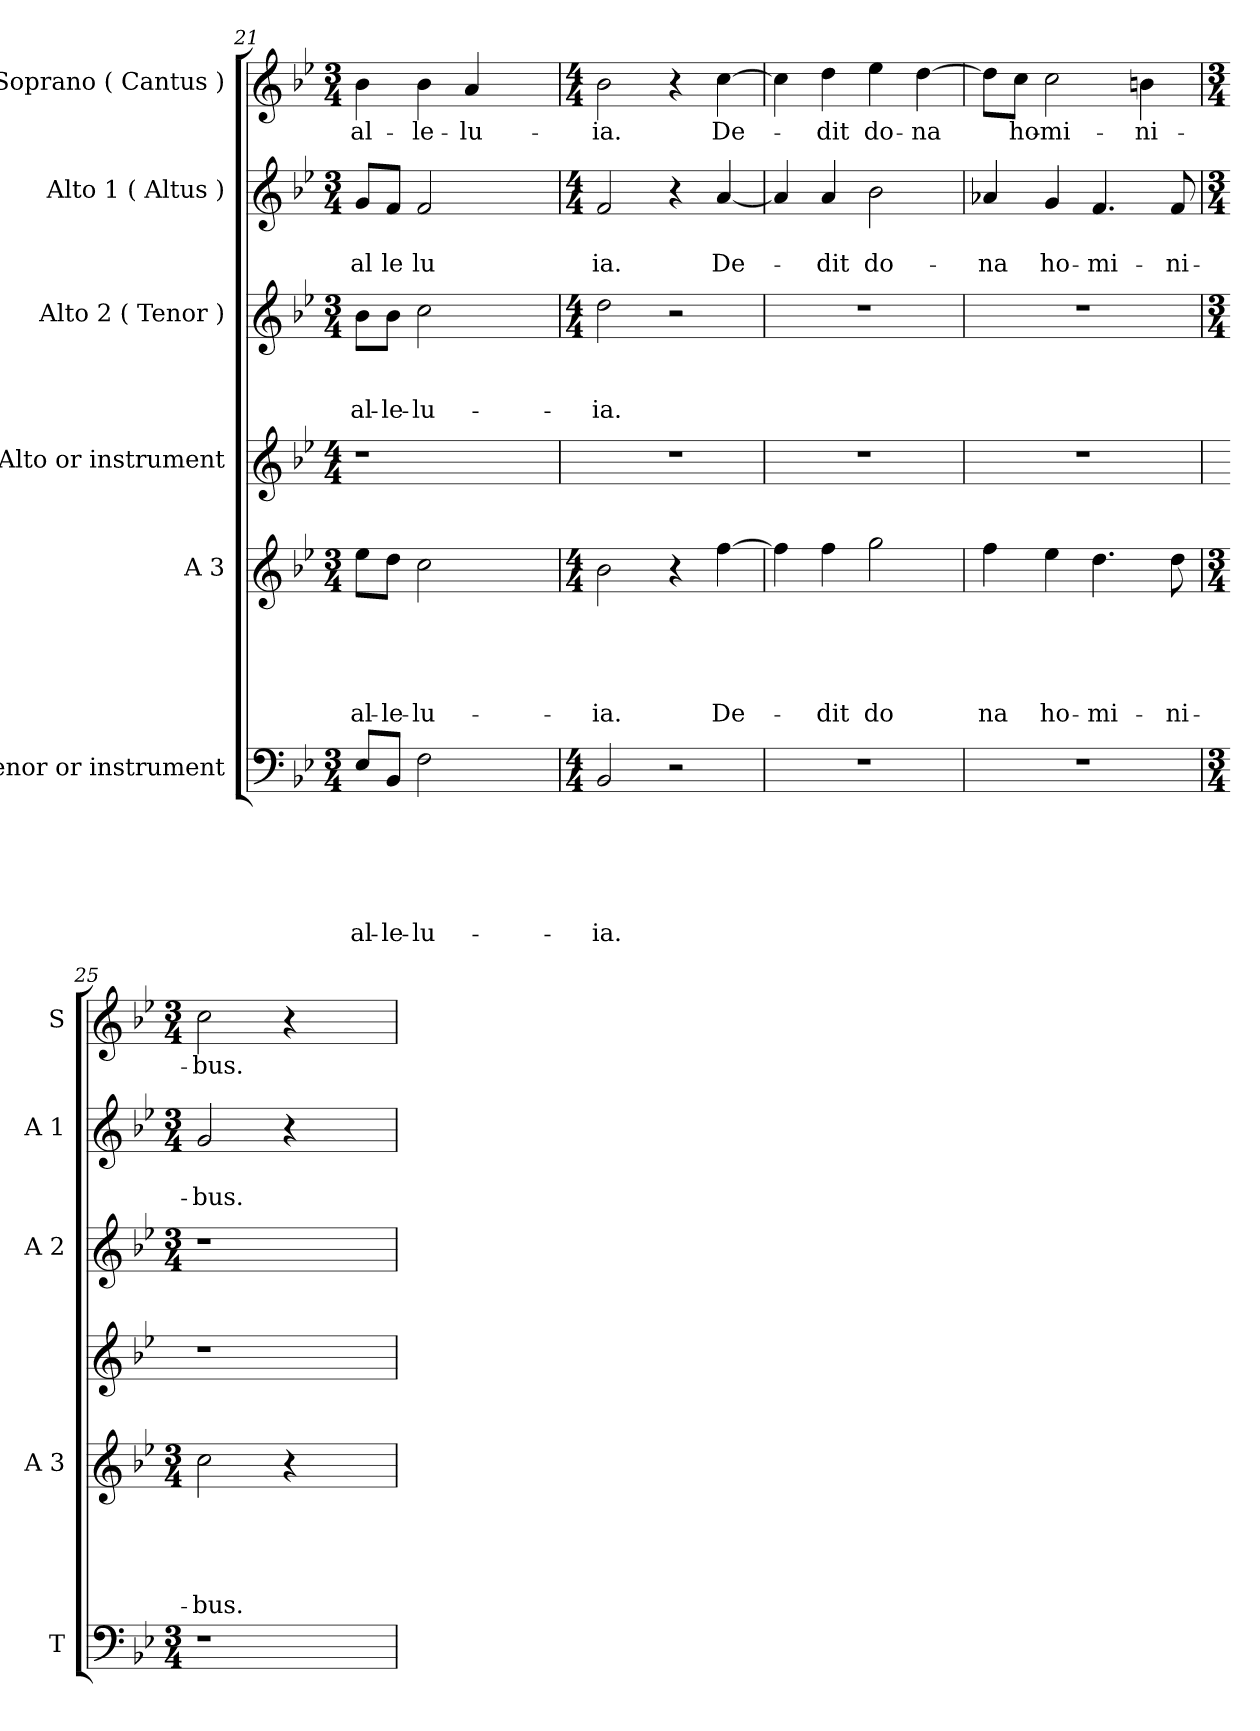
**kern	**text	**text	**text	**text	**text	**text	**kern	**text	**text	**text	**text	**text	**kern	**kern	**text	**text	**text	**kern	**text	**text	**kern	**text
*part6	*part6	*part6	*part6	*part6	*part6	*part6	*part5	*part5	*part5	*part5	*part5	*part5	*part4	*part3	*part3	*part3	*part3	*part2	*part2	*part2	*part1	*part1
*staff6	*staff6	*staff6	*staff6	*staff6	*staff6	*staff6	*staff5	*staff5	*staff5	*staff5	*staff5	*staff5	*staff4	*staff3	*staff3	*staff3	*staff3	*staff2	*staff2	*staff2	*staff1	*staff1
*I"Tenor or instrument	*	*	*	*	*	*	*I"A 3	*	*	*	*	*	*I"Alto or instrument	*I"Alto 2 ( Tenor )	*	*	*	*I"Alto 1 ( Altus )	*	*	*I"Soprano ( Cantus )	*
*I'T	*	*	*	*	*	*	*I'A 3	*	*	*	*	*	*	*I'A 2	*	*	*	*I'A 1	*	*	*I'S	*
*clefF4	*	*	*	*	*	*	*clefG2	*	*	*	*	*	*clefG2	*clefG2	*	*	*	*clefG2	*	*	*clefG2	*
*k[b-e-]	*	*	*	*	*	*	*k[b-e-]	*	*	*	*	*	*k[b-e-]	*k[b-e-]	*	*	*	*k[b-e-]	*	*	*k[b-e-]	*
*B-:	*	*	*	*	*	*	*B-:	*	*	*	*	*	*B-:	*B-:	*	*	*	*B-:	*	*	*B-:	*
*M3/4	*	*	*	*	*	*	*M3/4	*	*	*	*	*	*M4/4	*M3/4	*	*	*	*M3/4	*	*	*M3/4	*
=21	=21	=21	=21	=21	=21	=21	=21	=21	=21	=21	=21	=21	=21	=21	=21	=21	=21	=21	=21	=21	=21	=21
!	!	!	!	!	!	!LO:LY:b	!	!	!	!	!	!LO:LY:b	!	!	!	!	!LO:LY:b	!	!	!LO:LY:b	!	!LO:LY:b
8E-/L	.	.	.	.	.	al-	8ee-\L	.	.	.	.	al-	1r	8b-\L	.	.	al-	8g/L	.	al	4b-\	al-
!	!	!	!	!	!	!LO:LY:b	!	!	!	!	!	!LO:LY:b	!	!	!	!	!LO:LY:b	!	!	!LO:LY:b	!	!
8BB-/J	.	.	.	.	.	-le-	8dd\J	.	.	.	.	-le-	.	8b-\J	.	.	-le-	8f/J	.	le	.	.
!	!	!	!	!	!	!LO:LY:b	!	!	!	!	!	!LO:LY:b	!	!	!	!	!LO:LY:b	!	!	!LO:LY:b	!	!LO:LY:b
2F\	.	.	.	.	.	-lu-	2cc\	.	.	.	.	-lu-	.	2cc\	.	.	-lu-	2f/	.	lu	4b-\	-le-
!	!	!	!	!	!	!	!	!	!	!	!	!	!	!	!	!	!	!	!	!	!	!LO:LY:b
.	.	.	.	.	.	.	.	.	.	.	.	.	.	.	.	.	.	.	.	.	4a/	-lu-
4ryy	.	.	.	.	.	.	4ryy	.	.	.	.	.	.	4ryy	.	.	.	4ryy	.	.	4ryy	.
!!LO:PB:g=z
=22	=22	=22	=22	=22	=22	=22	=22	=22	=22	=22	=22	=22	=22	=22	=22	=22	=22	=22	=22	=22	=22	=22
*M4/4	*	*	*	*	*	*	*M4/4	*	*	*	*	*	*	*M4/4	*	*	*	*M4/4	*	*	*M4/4	*
!	!	!	!	!	!	!LO:LY:b	!	!	!	!	!	!LO:LY:b	!	!	!	!	!LO:LY:b	!	!	!LO:LY:b	!	!LO:LY:b
2BB-/	.	.	.	.	.	-ia.	2b-\	.	.	.	.	-ia.	1r	2dd\	.	.	-ia.	2f/	.	ia.	2b-\	-ia.
2r	.	.	.	.	.	.	4r	.	.	.	.	.	.	2r	.	.	.	4r	.	.	4r	.
!	!	!	!	!	!	!	!	!	!	!	!	!LO:LY:b	!	!	!	!	!	!	!	!LO:LY:b	!	!LO:LY:b
.	.	.	.	.	.	.	[>4ff\	.	.	.	.	De-	.	.	.	.	.	[<4a/	.	De-	[>4cc\	De-
=23	=23	=23	=23	=23	=23	=23	=23	=23	=23	=23	=23	=23	=23	=23	=23	=23	=23	=23	=23	=23	=23	=23
1r	.	.	.	.	.	.	4ff\]	.	.	.	.	.	1r	1r	.	.	.	4a/]	.	.	4cc\]	.
!	!	!	!	!	!	!	!	!	!	!	!	!LO:LY:b	!	!	!	!	!	!	!	!LO:LY:b	!	!LO:LY:b
.	.	.	.	.	.	.	4ff\	.	.	.	.	-dit	.	.	.	.	.	4a/	.	-dit	4dd\	-dit
!	!	!	!	!	!	!	!	!	!	!	!	!LO:LY:b	!	!	!	!	!	!	!	!LO:LY:b	!	!LO:LY:b
.	.	.	.	.	.	.	2gg\	.	.	.	.	do	.	.	.	.	.	2b-\	.	do-	4ee-\	do-
!	!	!	!	!	!	!	!	!	!	!	!	!	!	!	!	!	!	!	!	!	!	!LO:LY:b
.	.	.	.	.	.	.	.	.	.	.	.	.	.	.	.	.	.	.	.	.	[>4dd\	-na
=24	=24	=24	=24	=24	=24	=24	=24	=24	=24	=24	=24	=24	=24	=24	=24	=24	=24	=24	=24	=24	=24	=24
!	!	!	!	!	!	!	!	!	!	!	!	!LO:LY:b	!	!	!	!	!	!	!	!LO:LY:b	!	!
1r	.	.	.	.	.	.	4ff\	.	.	.	.	na	1r	1r	.	.	.	4a-X/	.	-na	8dd\L]	.
!	!	!	!	!	!	!	!	!	!	!	!	!	!	!	!	!	!	!	!	!	!	!LO:LY:b
.	.	.	.	.	.	.	.	.	.	.	.	.	.	.	.	.	.	.	.	.	8cc\J	ho-
!	!	!	!	!	!	!	!	!	!	!	!	!LO:LY:b	!	!	!	!	!	!	!	!LO:LY:b	!	!LO:LY:b
.	.	.	.	.	.	.	4ee-\	.	.	.	.	ho-	.	.	.	.	.	4g/	.	ho-	2cc\	-mi-
!	!	!	!	!	!	!	!	!	!	!	!	!LO:LY:b	!	!	!	!	!	!	!	!LO:LY:b	!	!
.	.	.	.	.	.	.	4.dd\	.	.	.	.	-mi-	.	.	.	.	.	4.f/	.	-mi-	.	.
!	!	!	!	!	!	!	!	!	!	!	!	!	!	!	!	!	!	!	!	!	!	!LO:LY:b
.	.	.	.	.	.	.	.	.	.	.	.	.	.	.	.	.	.	.	.	.	4bn\	-ni-
!	!	!	!	!	!	!	!	!	!	!	!	!LO:LY:b	!	!	!	!	!	!	!	!LO:LY:b	!	!
.	.	.	.	.	.	.	8dd\	.	.	.	.	-ni-	.	.	.	.	.	8f/	.	-ni-	.	.
!!LO:LB:g=z
=25	=25	=25	=25	=25	=25	=25	=25	=25	=25	=25	=25	=25	=25	=25	=25	=25	=25	=25	=25	=25	=25	=25
*M3/4	*	*	*	*	*	*	*M3/4	*	*	*	*	*	*	*M3/4	*	*	*	*M3/4	*	*	*M3/4	*
!LO:N:vis=1	!	!	!	!	!	!	!	!	!	!	!	!LO:LY:b	!	!LO:N:vis=1	!	!	!	!	!	!LO:LY:b	!	!LO:LY:b
2.r	.	.	.	.	.	.	2cc\	.	.	.	.	-bus.	1r	2.r	.	.	.	2g/	.	-bus.	2cc\	-bus.
.	.	.	.	.	.	.	4r	.	.	.	.	.	.	.	.	.	.	4r	.	.	4r	.
4ryy	.	.	.	.	.	.	4ryy	.	.	.	.	.	.	4ryy	.	.	.	4ryy	.	.	4ryy	.
=	=	=	=	=	=	=	=	=	=	=	=	=	=	=	=	=	=	=	=	=	=	=
*-	*-	*-	*-	*-	*-	*-	*-	*-	*-	*-	*-	*-	*-	*-	*-	*-	*-	*-	*-	*-	*-	*-
